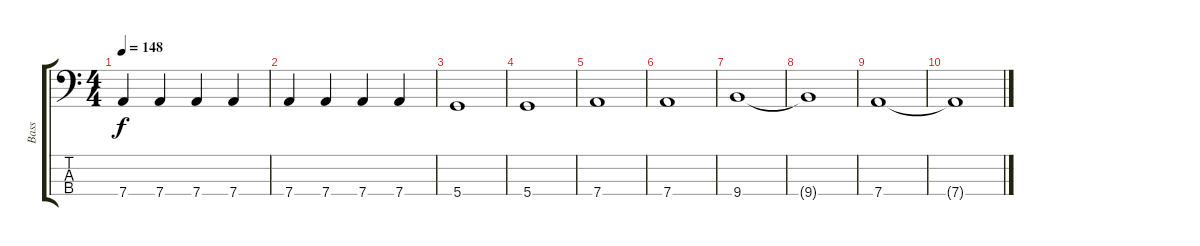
\track ("Bass" "Bass") {instrument electricbasspick}
\staff {score tabs}
\tuning (G2 D2 A1 D1) {hide}
\ts (4 4)
\tempo 148
\clef f4
\ks c
7.4.4{dy f} 7.4.4 7.4.4 7.4.4 |
7.4.4 7.4.4 7.4.4 7.4.4 |
5.4.1 |
5.4.1 |
7.4.1 |
7.4.1 |
9.4.1 |
9.4{t}.1 |
7.4.1 |
7.4{t}.1
